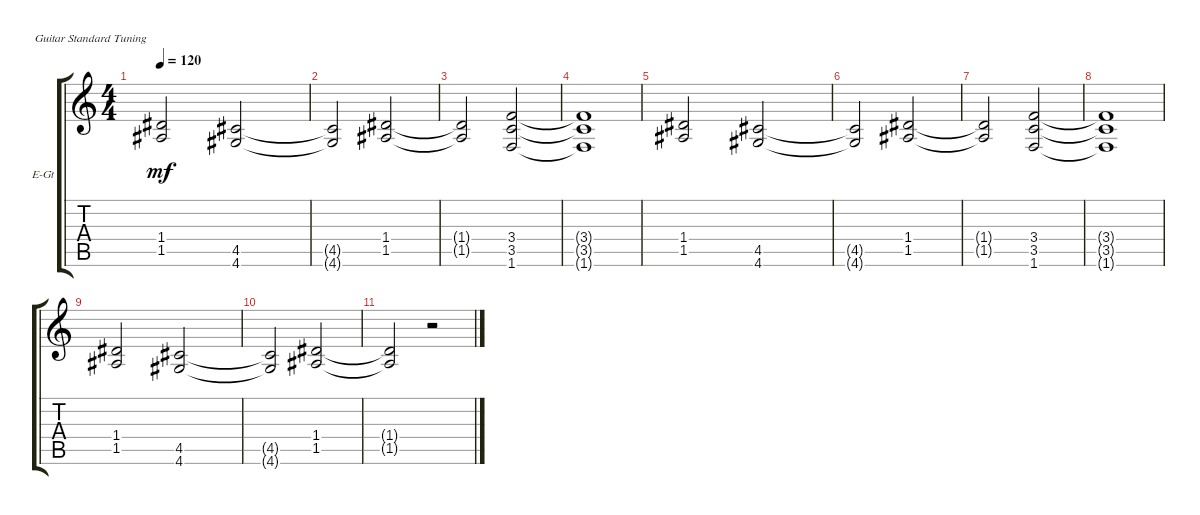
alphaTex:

\defaultSystemsLayout 4
\bracketExtendMode groupsimilarinstruments
\firstSystemTrackNameOrientation horizontal
\otherSystemsTrackNameOrientation horizontal
\track ("Electric Guitar" "E-Gt") {instrument distortionguitar}
\staff {score tabs}
\tuning (E4 B3 G3 D3 A2 E2)
\ts (4 4)
\tempo 120
\clef g2
\scale
0.333333
\ks c
(1.5 1.4).2{dy mf} (4.5 4.6).2 |
\scale
0.333333 (4.5{t} 4.6{t}).2 (1.5 1.4).2 |
\scale
0.333333 (1.5{t} 1.4{t}).2 (3.4 3.5 1.6).2 |
\scale
0.333333 (3.4{t} 3.5{t} 1.6{t}).1 |
\scale
0.333333 (1.5 1.4).2 (4.5 4.6).2 |
\scale
0.333333 (4.5{t} 4.6{t}).2 (1.5 1.4).2 |
\scale
0.333333 (1.5{t} 1.4{t}).2 (3.4 3.5 1.6).2 |
\scale
0.333333 (3.4{t} 3.5{t} 1.6{t}).1 |
\scale
0.333333 (1.5 1.4).2 (4.5 4.6).2 |
\scale
0.333333 (4.5{t} 4.6{t}).2 (1.5 1.4).2 |
\scale
0.333333 (1.5{t} 1.4{t}).2 r.2 |
\scale
0.333333 |
\scale
0.333333 |
\scale
0.333333 |
\scale
0.333333 |
\scale
0.333333
